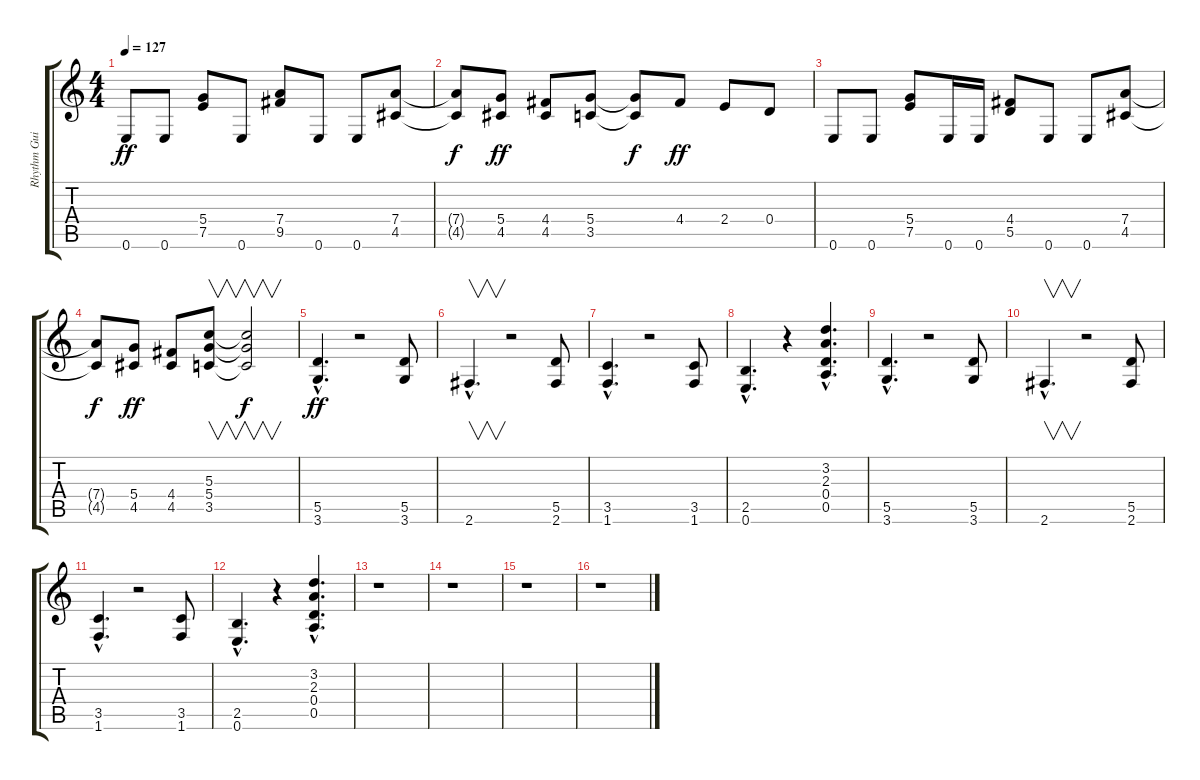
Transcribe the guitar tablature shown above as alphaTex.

\track ("Rhythm Guitar" "Rhythm Gui") {instrument overdrivenguitar}
\staff {score tabs}
\tuning (E4 B3 G3 D3 A2 E2) {hide}
\ts (4 4)
\tempo 127
\clef g2
\ks c
0.6.8{dy ff} 0.6.8 (5.4 7.5).8 0.6.8 (7.4 9.5).8 0.6.8 0.6.8 (7.4 4.5).8 |
(7.4{t} 4.5{t}).8{dy f} (5.4 4.5).8{dy ff} (4.4 4.5).8 (5.4 3.5).8 (5.4{t} 3.5{t}).8{dy f} 4.4.8{dy ff} 2.4.8 0.4.8 |
0.6.8 0.6.8 (5.4 7.5).8 0.6.16 0.6.16 (4.4 5.5).8 0.6.8 0.6.8 (7.4 4.5).8 |
(7.4{t} 4.5{t}).8{dy f} (5.4 4.5).8{dy ff} (4.4 4.5).8 (5.3 5.4 3.5).8{v} (5.3{t} 5.4{t} 3.5{t}).2{v dy f} |
(5.5{hac} 3.6{hac}).4{d dy ff} r.2 (5.5 3.6).8 |
2.6{hac}.4{v d} r.2 (5.5 2.6).8 |
(3.5{hac} 1.6{hac}).4{d} r.2 (3.5 1.6).8 |
(2.5{hac} 0.6{hac}).4{d} r.4 (3.2{hac} 2.3{hac} 0.4{hac} 0.5{hac}).4{d} |
(5.5{hac} 3.6{hac}).4{d} r.2 (5.5 3.6).8 |
2.6{hac}.4{v d} r.2 (5.5 2.6).8 |
(3.5{hac} 1.6{hac}).4{d} r.2 (3.5 1.6).8 |
(2.5{hac} 0.6{hac}).4{d} r.4 (3.2{hac} 2.3{hac} 0.4{hac} 0.5{hac}).4{d} |
r.1 |
r.1 |
r.1 |
r.1
